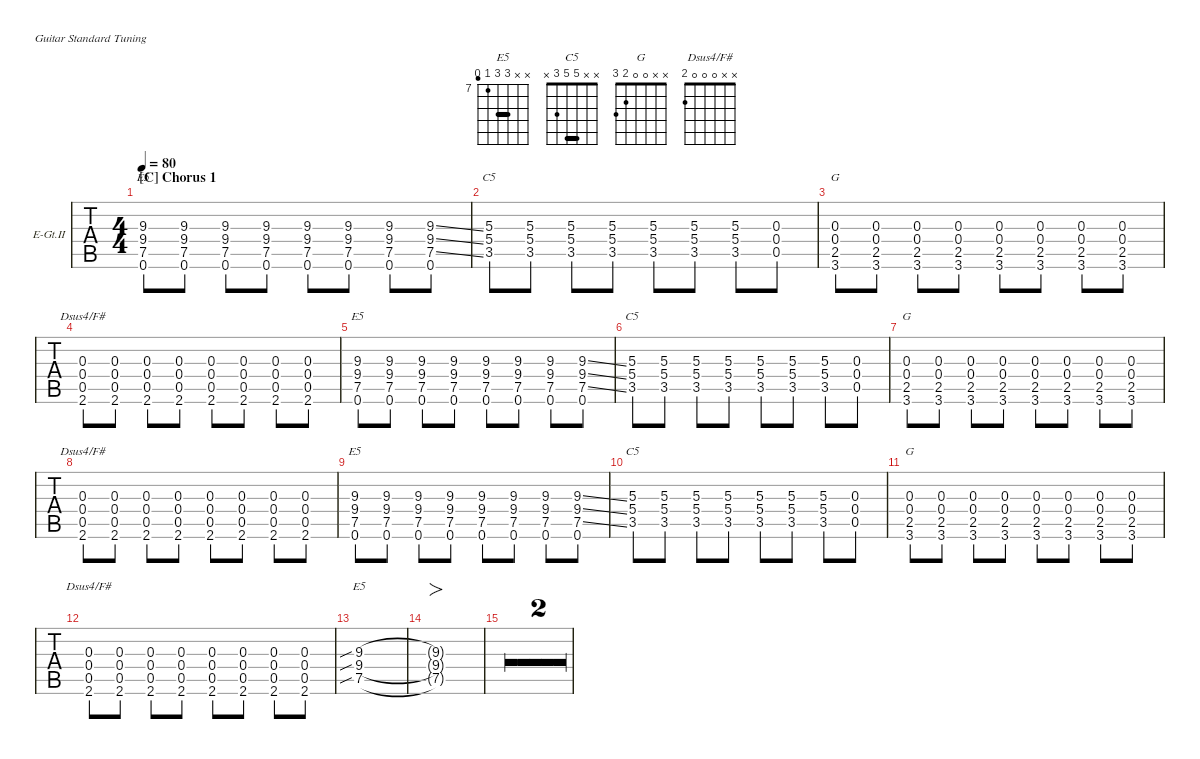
\hideDynamics
\bracketExtendMode nobrackets
\firstSystemTrackNameOrientation horizontal
\otherSystemsTrackNameOrientation horizontal
\track ("E.Guitar II (Left)" "E-Gt.II") {multiBarRest instrument distortionguitar}
\staff {tabs}
\tuning (E4 B3 G3 D3 A2 E2)
\chord ("E5" x x 9 9 7 6) {firstfret 7 barre 9}
\chord ("C5" x x 5 5 3 x) {barre 5}
\chord ("G" x x 0 0 2 3)
\chord ("Dsus4/F#" x x 0 0 0 2)
\ts (4 4)
\section ("C" "Chorus 1")
\tempo 80
\clef g2
\ks g
(0.6 7.5 9.4 9.3).8{ch "E5" dy mp} (0.6 7.5 9.4 9.3).8 (0.6 7.5 9.4 9.3).8 (0.6 7.5 9.4 9.3).8 (0.6 7.5 9.4 9.3).8 (0.6 7.5 9.4 9.3).8 (0.6 7.5 9.4 9.3).8 (0.6 7.5{ss} 9.4{ss} 9.3{ss}).8 |
(3.5 5.4 5.3).8{ch "C5"} (3.5 5.4 5.3).8 (3.5 5.4 5.3).8 (3.5 5.4 5.3).8 (3.5 5.4 5.3).8 (3.5 5.4 5.3).8 (3.5 5.4 5.3).8 (0.5 0.4 0.3).8 |
(3.6 2.5 0.4 0.3).8{ch "G"} (3.6 2.5 0.4 0.3).8 (3.6 2.5 0.4 0.3).8 (3.6 2.5 0.4 0.3).8 (3.6 2.5 0.4 0.3).8 (3.6 2.5 0.4 0.3).8 (3.6 2.5 0.4 0.3).8 (3.6 2.5 0.4 0.3).8 |
(2.6 0.5 0.4 0.3).8{ch "Dsus4/F#"} (2.6 0.5 0.4 0.3).8 (2.6 0.5 0.4 0.3).8 (2.6 0.5 0.4 0.3).8 (2.6 0.5 0.4 0.3).8 (2.6 0.5 0.4 0.3).8 (2.6 0.5 0.4 0.3).8 (2.6 0.5 0.4 0.3).8 |
(0.6 7.5 9.4 9.3).8{ch "E5"} (0.6 7.5 9.4 9.3).8 (0.6 7.5 9.4 9.3).8 (0.6 7.5 9.4 9.3).8 (0.6 7.5 9.4 9.3).8 (0.6 7.5 9.4 9.3).8 (0.6 7.5 9.4 9.3).8 (0.6 7.5{ss} 9.4{ss} 9.3{ss}).8 |
(3.5 5.4 5.3).8{ch "C5"} (3.5 5.4 5.3).8 (3.5 5.4 5.3).8 (3.5 5.4 5.3).8 (3.5 5.4 5.3).8 (3.5 5.4 5.3).8 (3.5 5.4 5.3).8 (0.5 0.4 0.3).8 |
(3.6 2.5 0.4 0.3).8{ch "G"} (3.6 2.5 0.4 0.3).8 (3.6 2.5 0.4 0.3).8 (3.6 2.5 0.4 0.3).8 (3.6 2.5 0.4 0.3).8 (3.6 2.5 0.4 0.3).8 (3.6 2.5 0.4 0.3).8 (3.6 2.5 0.4 0.3).8 |
(2.6 0.5 0.4 0.3).8{ch "Dsus4/F#"} (2.6 0.5 0.4 0.3).8 (2.6 0.5 0.4 0.3).8 (2.6 0.5 0.4 0.3).8 (2.6 0.5 0.4 0.3).8 (2.6 0.5 0.4 0.3).8 (2.6 0.5 0.4 0.3).8 (2.6 0.5 0.4 0.3).8 |
(0.6 7.5 9.4 9.3).8{ch "E5"} (0.6 7.5 9.4 9.3).8 (0.6 7.5 9.4 9.3).8 (0.6 7.5 9.4 9.3).8 (0.6 7.5 9.4 9.3).8 (0.6 7.5 9.4 9.3).8 (0.6 7.5 9.4 9.3).8 (0.6 7.5{ss} 9.4{ss} 9.3{ss}).8 |
(3.5 5.4 5.3).8{ch "C5"} (3.5 5.4 5.3).8 (3.5 5.4 5.3).8 (3.5 5.4 5.3).8 (3.5 5.4 5.3).8 (3.5 5.4 5.3).8 (3.5 5.4 5.3).8 (0.5 0.4 0.3).8 |
(3.6 2.5 0.4 0.3).8{ch "G"} (3.6 2.5 0.4 0.3).8 (3.6 2.5 0.4 0.3).8 (3.6 2.5 0.4 0.3).8 (3.6 2.5 0.4 0.3).8 (3.6 2.5 0.4 0.3).8 (3.6 2.5 0.4 0.3).8 (3.6 2.5 0.4 0.3).8 |
(2.6 0.5 0.4 0.3).8{ch "Dsus4/F#"} (2.6 0.5 0.4 0.3).8 (2.6 0.5 0.4 0.3).8 (2.6 0.5 0.4 0.3).8 (2.6 0.5 0.4 0.3).8 (2.6 0.5 0.4 0.3).8 (2.6 0.5 0.4 0.3).8 (2.6 0.5 0.4 0.3).8 |
(7.5{sib} 9.4{sib} 9.3{sib}).1{ch "E5" dy mf} |
(9.3{t} 9.4{t} 7.5{t}).1{fo} |
r.1 |
r.1
